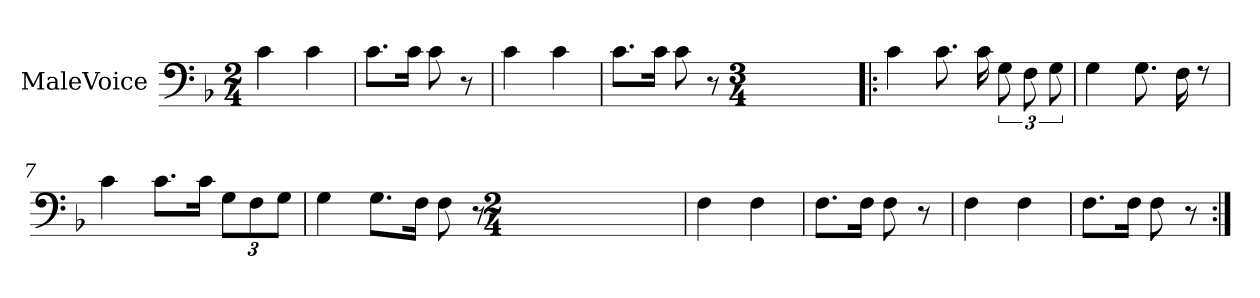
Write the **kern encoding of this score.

**kern
*part1
*staff1
*I"MaleVoice
*clefF4
*k[b-]
*M2/4
*MM108
=1
4c
4c
=2
8.c\L
16c\Jk
8c
8r
=3
4c
4c
=4
8.c\L
16c\Jk
8c
8r
*M3/4
=5!|:
4c
8.c
16c
12G
12F
12G
=6
4G
8.G
16F
8rF
=7
4c
8.c\L
16c\Jk
12G\L
12F\
12G\J
=8
4G
8.G\L
16F\Jk
8F
8r
*M2/4
=9
4F
4F
=10
8.F\L
16F\Jk
8F
8r
=11
4F
4F
=12
8.F\L
16F\Jk
8F
8r
=:|!
*-
